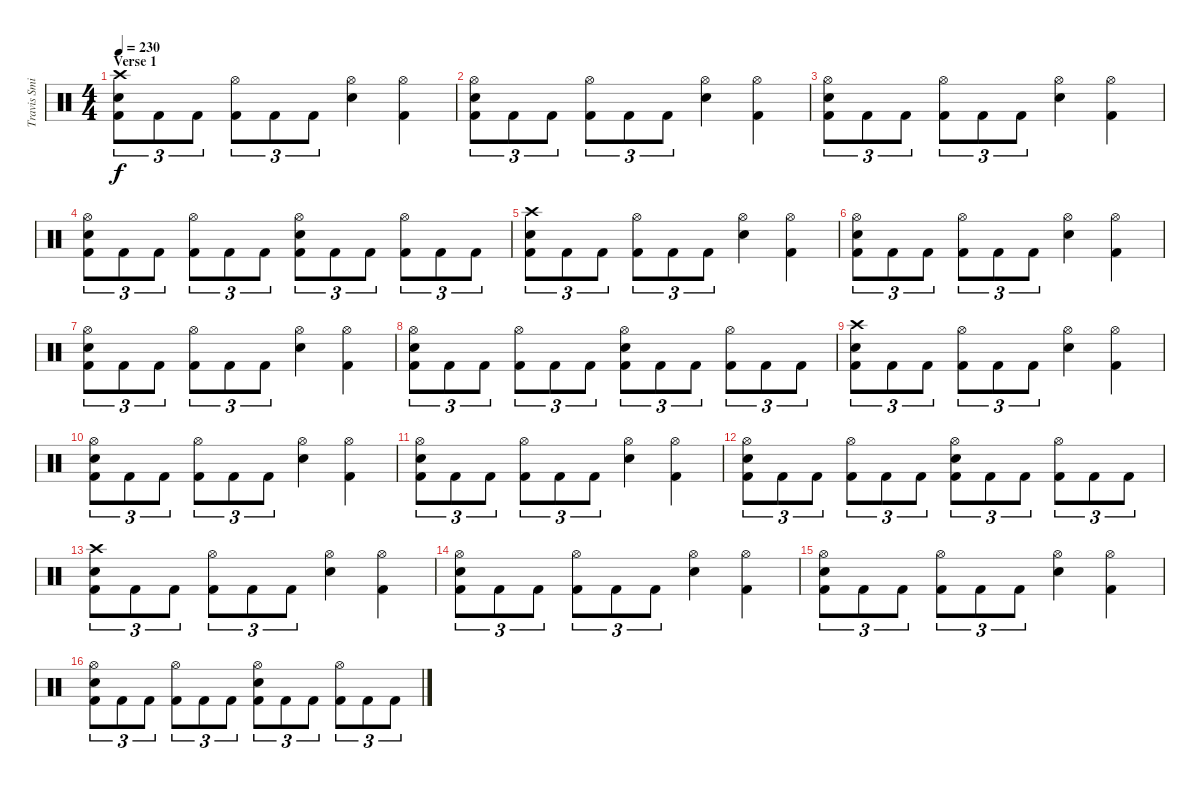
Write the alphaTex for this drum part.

\track ("Travis Smith" "Travis Smi") {instrument percussion}
\staff {score}
\articulation defaults
\ts (4 4)
\section ("" "Verse 1")
\tempo 230
\clef neutral
\ks c
("Kick (hit) 2" "Snare (hit) 2" "Crash high (hit)").8{tu (3 2) dy f} "Kick (hit) 2".8{tu (3 2)} "Kick (hit) 2".8{tu (3 2)} ("Kick (hit) 2" "Hi-Hat (open)").8{tu (3 2)} "Kick (hit) 2".8{tu (3 2)} "Kick (hit) 2".8{tu (3 2)} ("Snare (hit) 2" "Hi-Hat (open)").4 ("Kick (hit) 2" "Hi-Hat (open)").4 |
("Kick (hit) 2" "Snare (hit) 2" "Hi-Hat (open)").8{tu (3 2)} "Kick (hit) 2".8{tu (3 2)} "Kick (hit) 2".8{tu (3 2)} ("Kick (hit) 2" "Hi-Hat (open)").8{tu (3 2)} "Kick (hit) 2".8{tu (3 2)} "Kick (hit) 2".8{tu (3 2)} ("Snare (hit) 2" "Hi-Hat (open)").4 ("Kick (hit) 2" "Hi-Hat (open)").4 |
("Kick (hit) 2" "Snare (hit) 2" "Hi-Hat (open)").8{tu (3 2)} "Kick (hit) 2".8{tu (3 2)} "Kick (hit) 2".8{tu (3 2)} ("Kick (hit) 2" "Hi-Hat (open)").8{tu (3 2)} "Kick (hit) 2".8{tu (3 2)} "Kick (hit) 2".8{tu (3 2)} ("Snare (hit) 2" "Hi-Hat (open)").4 ("Kick (hit) 2" "Hi-Hat (open)").4 |
("Kick (hit) 2" "Snare (hit) 2" "Hi-Hat (open)").8{tu (3 2)} "Kick (hit) 2".8{tu (3 2)} "Kick (hit) 2".8{tu (3 2)} ("Kick (hit) 2" "Hi-Hat (open)").8{tu (3 2)} "Kick (hit) 2".8{tu (3 2)} "Kick (hit) 2".8{tu (3 2)} ("Kick (hit) 2" "Snare (hit) 2" "Hi-Hat (open)").8{tu (3 2)} "Kick (hit) 2".8{tu (3 2)} "Kick (hit) 2".8{tu (3 2)} ("Kick (hit) 2" "Hi-Hat (open)").8{tu (3 2)} "Kick (hit) 2".8{tu (3 2)} "Kick (hit) 2".8{tu (3 2)} |
("Kick (hit) 2" "Snare (hit) 2" "Crash high (hit)").8{tu (3 2)} "Kick (hit) 2".8{tu (3 2)} "Kick (hit) 2".8{tu (3 2)} ("Kick (hit) 2" "Hi-Hat (open)").8{tu (3 2)} "Kick (hit) 2".8{tu (3 2)} "Kick (hit) 2".8{tu (3 2)} ("Snare (hit) 2" "Hi-Hat (open)").4 ("Kick (hit) 2" "Hi-Hat (open)").4 |
("Kick (hit) 2" "Snare (hit) 2" "Hi-Hat (open)").8{tu (3 2)} "Kick (hit) 2".8{tu (3 2)} "Kick (hit) 2".8{tu (3 2)} ("Kick (hit) 2" "Hi-Hat (open)").8{tu (3 2)} "Kick (hit) 2".8{tu (3 2)} "Kick (hit) 2".8{tu (3 2)} ("Snare (hit) 2" "Hi-Hat (open)").4 ("Kick (hit) 2" "Hi-Hat (open)").4 |
("Kick (hit) 2" "Snare (hit) 2" "Hi-Hat (open)").8{tu (3 2)} "Kick (hit) 2".8{tu (3 2)} "Kick (hit) 2".8{tu (3 2)} ("Kick (hit) 2" "Hi-Hat (open)").8{tu (3 2)} "Kick (hit) 2".8{tu (3 2)} "Kick (hit) 2".8{tu (3 2)} ("Snare (hit) 2" "Hi-Hat (open)").4 ("Kick (hit) 2" "Hi-Hat (open)").4 |
("Kick (hit) 2" "Snare (hit) 2" "Hi-Hat (open)").8{tu (3 2)} "Kick (hit) 2".8{tu (3 2)} "Kick (hit) 2".8{tu (3 2)} ("Kick (hit) 2" "Hi-Hat (open)").8{tu (3 2)} "Kick (hit) 2".8{tu (3 2)} "Kick (hit) 2".8{tu (3 2)} ("Kick (hit) 2" "Snare (hit) 2" "Hi-Hat (open)").8{tu (3 2)} "Kick (hit) 2".8{tu (3 2)} "Kick (hit) 2".8{tu (3 2)} ("Kick (hit) 2" "Hi-Hat (open)").8{tu (3 2)} "Kick (hit) 2".8{tu (3 2)} "Kick (hit) 2".8{tu (3 2)} |
("Kick (hit) 2" "Snare (hit) 2" "Crash high (hit)").8{tu (3 2)} "Kick (hit) 2".8{tu (3 2)} "Kick (hit) 2".8{tu (3 2)} ("Kick (hit) 2" "Hi-Hat (open)").8{tu (3 2)} "Kick (hit) 2".8{tu (3 2)} "Kick (hit) 2".8{tu (3 2)} ("Snare (hit) 2" "Hi-Hat (open)").4 ("Kick (hit) 2" "Hi-Hat (open)").4 |
("Kick (hit) 2" "Snare (hit) 2" "Hi-Hat (open)").8{tu (3 2)} "Kick (hit) 2".8{tu (3 2)} "Kick (hit) 2".8{tu (3 2)} ("Kick (hit) 2" "Hi-Hat (open)").8{tu (3 2)} "Kick (hit) 2".8{tu (3 2)} "Kick (hit) 2".8{tu (3 2)} ("Snare (hit) 2" "Hi-Hat (open)").4 ("Kick (hit) 2" "Hi-Hat (open)").4 |
("Kick (hit) 2" "Snare (hit) 2" "Hi-Hat (open)").8{tu (3 2)} "Kick (hit) 2".8{tu (3 2)} "Kick (hit) 2".8{tu (3 2)} ("Kick (hit) 2" "Hi-Hat (open)").8{tu (3 2)} "Kick (hit) 2".8{tu (3 2)} "Kick (hit) 2".8{tu (3 2)} ("Snare (hit) 2" "Hi-Hat (open)").4 ("Kick (hit) 2" "Hi-Hat (open)").4 |
("Kick (hit) 2" "Snare (hit) 2" "Hi-Hat (open)").8{tu (3 2)} "Kick (hit) 2".8{tu (3 2)} "Kick (hit) 2".8{tu (3 2)} ("Kick (hit) 2" "Hi-Hat (open)").8{tu (3 2)} "Kick (hit) 2".8{tu (3 2)} "Kick (hit) 2".8{tu (3 2)} ("Kick (hit) 2" "Snare (hit) 2" "Hi-Hat (open)").8{tu (3 2)} "Kick (hit) 2".8{tu (3 2)} "Kick (hit) 2".8{tu (3 2)} ("Kick (hit) 2" "Hi-Hat (open)").8{tu (3 2)} "Kick (hit) 2".8{tu (3 2)} "Kick (hit) 2".8{tu (3 2)} |
("Kick (hit) 2" "Snare (hit) 2" "Crash high (hit)").8{tu (3 2)} "Kick (hit) 2".8{tu (3 2)} "Kick (hit) 2".8{tu (3 2)} ("Kick (hit) 2" "Hi-Hat (open)").8{tu (3 2)} "Kick (hit) 2".8{tu (3 2)} "Kick (hit) 2".8{tu (3 2)} ("Snare (hit) 2" "Hi-Hat (open)").4 ("Kick (hit) 2" "Hi-Hat (open)").4 |
("Kick (hit) 2" "Snare (hit) 2" "Hi-Hat (open)").8{tu (3 2)} "Kick (hit) 2".8{tu (3 2)} "Kick (hit) 2".8{tu (3 2)} ("Kick (hit) 2" "Hi-Hat (open)").8{tu (3 2)} "Kick (hit) 2".8{tu (3 2)} "Kick (hit) 2".8{tu (3 2)} ("Snare (hit) 2" "Hi-Hat (open)").4 ("Kick (hit) 2" "Hi-Hat (open)").4 |
("Kick (hit) 2" "Snare (hit) 2" "Hi-Hat (open)").8{tu (3 2)} "Kick (hit) 2".8{tu (3 2)} "Kick (hit) 2".8{tu (3 2)} ("Kick (hit) 2" "Hi-Hat (open)").8{tu (3 2)} "Kick (hit) 2".8{tu (3 2)} "Kick (hit) 2".8{tu (3 2)} ("Snare (hit) 2" "Hi-Hat (open)").4 ("Kick (hit) 2" "Hi-Hat (open)").4 |
("Kick (hit) 2" "Snare (hit) 2" "Hi-Hat (open)").8{tu (3 2)} "Kick (hit) 2".8{tu (3 2)} "Kick (hit) 2".8{tu (3 2)} ("Kick (hit) 2" "Hi-Hat (open)").8{tu (3 2)} "Kick (hit) 2".8{tu (3 2)} "Kick (hit) 2".8{tu (3 2)} ("Kick (hit) 2" "Snare (hit) 2" "Hi-Hat (open)").8{tu (3 2)} "Kick (hit) 2".8{tu (3 2)} "Kick (hit) 2".8{tu (3 2)} ("Kick (hit) 2" "Hi-Hat (open)").8{tu (3 2)} "Kick (hit) 2".8{tu (3 2)} "Kick (hit) 2".8{tu (3 2)}
